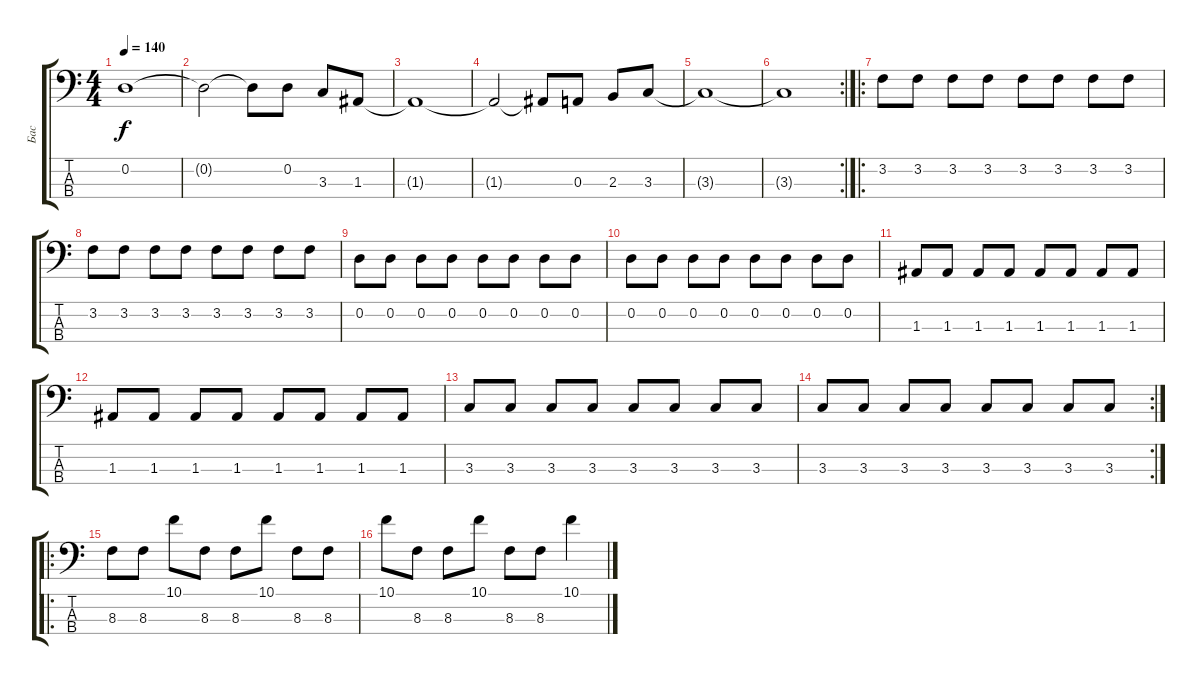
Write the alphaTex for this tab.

\track ("Бас" "Бас") {instrument electricbassfinger}
\staff {score tabs}
\tuning (G2 D2 A1 E1) {hide}
\ts (4 4)
\tempo 140
\clef f4
\ks c
0.2{t}.1{dy f} |
0.2{t}.2 0.2{t}.8 0.2.8 3.3.8 1.3.8 |
1.3{t}.1 |
1.3{t}.2 1.3{t}.8 0.3.8 2.3.8 3.3.8 |
3.3{t}.1 |
\rc 2
3.3{t}.1 |
\ro
3.2.8 3.2.8 3.2.8 3.2.8 3.2.8 3.2.8 3.2.8 3.2.8 |
3.2.8 3.2.8 3.2.8 3.2.8 3.2.8 3.2.8 3.2.8 3.2.8 |
0.2.8 0.2.8 0.2.8 0.2.8 0.2.8 0.2.8 0.2.8 0.2.8 |
0.2.8 0.2.8 0.2.8 0.2.8 0.2.8 0.2.8 0.2.8 0.2.8 |
1.3.8 1.3.8 1.3.8 1.3.8 1.3.8 1.3.8 1.3.8 1.3.8 |
1.3.8 1.3.8 1.3.8 1.3.8 1.3.8 1.3.8 1.3.8 1.3.8 |
3.3.8 3.3.8 3.3.8 3.3.8 3.3.8 3.3.8 3.3.8 3.3.8 |
\rc 2
3.3.8 3.3.8 3.3.8 3.3.8 3.3.8 3.3.8 3.3.8 3.3.8 |
\ro
8.3.8 8.3.8 10.1.8 8.3.8 8.3.8 10.1.8 8.3.8 8.3.8 |
10.1.8 8.3.8 8.3.8 10.1.8 8.3.8 8.3.8 10.1.4
